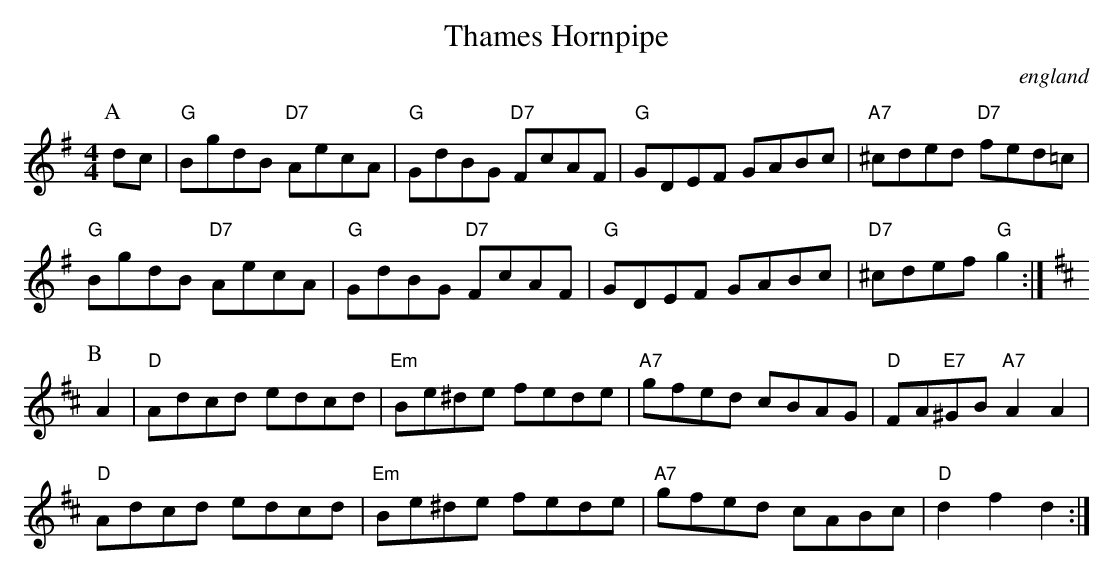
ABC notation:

X:1
T:Thames Hornpipe
O:england
M:4/4
L:1/8
K:G
P:A
dc|"G"BgdB "D7"AecA|"G"GdBG "D7"FcAF|"G"GDEF GABc|"A7"^cded "D7"fed=c|
"G"BgdB "D7"AecA|"G"GdBG "D7"FcAF|"G"GDEF GABc|"D7"^cdef "G"g2:|
K:D
P:B
A2|"D"Adcd edcd|"Em"Be^de fede|"A7"gfed cBAG|"D"FA"E7"^GB "A7"A2A2|
"D"Adcd edcd|"Em"Be^de fede|"A7"gfed cABc|"D"d2f2 d2:|
